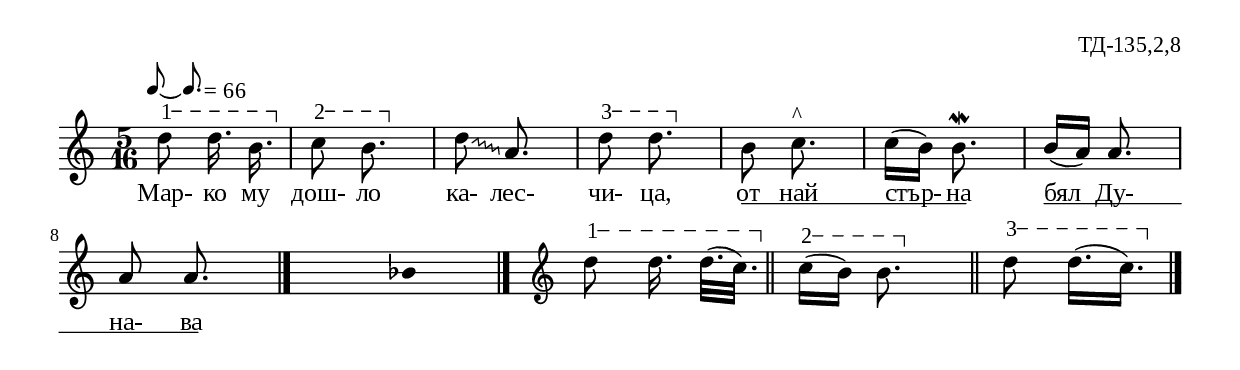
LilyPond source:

%{
td_135_2_08
%}

\include "td-preamble.ly"
\include "Rhythm_marks.ly"

\score {
\relative c'' {
%\tempo 8 = 252
\override Score.RehearsalMark #'self-alignment-X = #LEFT
\once \override Score.RehearsalMark #'X-offset = #8
  \rhythmMarkA \rhyMarkAAdot #"66"
\time 5/16
\override Glissando #'style = #'zigzag
\varA
d8\startTextSpan d16.\noBeam b\stopTextSpan | 
\varB
c8\startTextSpan b8.\stopTextSpan | 
d8\glissando a8.\noBeam | 
\varC
d8\startTextSpan d8.\stopTextSpan\noBeam |
b8 c8.^"^" | c16[( b]) b8.\mordent | b16[( a]) a8. | a8 a8.\noBeam
 \bar "|." 
s8 \fixB bes8 s16\fixC
  \bar "|." 
\endmmm
\varA
d8\startTextSpan d16.\noBeam d32.[( c\stopTextSpan]) \bar "||" 
\varB
c16\startTextSpan[( b]) b8.\stopTextSpan \bar "||" 
\varC
d8\startTextSpan d16.[( c\stopTextSpan\noBeam])
  \bar "|." 
}
\addlyrics { Мар- ко му дош- ло ка- лес- чи- ца, 
от \startTextSpan най стър- на \stopTextSpan 
бял \startTextSpan Ду- на- ва \stopTextSpan }
%
\layout {
%   \context { 
%	    \Staff \remove "Time_signature_engraver" } 
  indent = #0
  line-width = 190\mm
  ragged-right=##f
\context {
      \Lyrics
      \consists "Text_spanner_engraver"
      \override TextSpanner #'direction = #DOWN
      \override TextSpanner #'style = #'line    
      \override TextSpanner #'outside-staff-priority = ##f
      \override TextSpanner #'padding = #0.2 % sets the distance of the line from the lyrics
      \override TextSpanner #'bound-details =
      #`((left . ((Y . 0)
                  (padding . 0)
                  (attach-dir . ,LEFT)))
         (left-broken . ((end-on-note . #t)))
         (right . ((Y . 0)
                   (padding . 0)
                   (attach-dir . ,RIGHT))))
    }
}
%
\midi { 
	\context {
		\Score tempoWholesPerMinute = #(ly:make-moment 165 8)
		}
	}
}
%
\header{
  opus = "ТД-135,2,8"
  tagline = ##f
}


